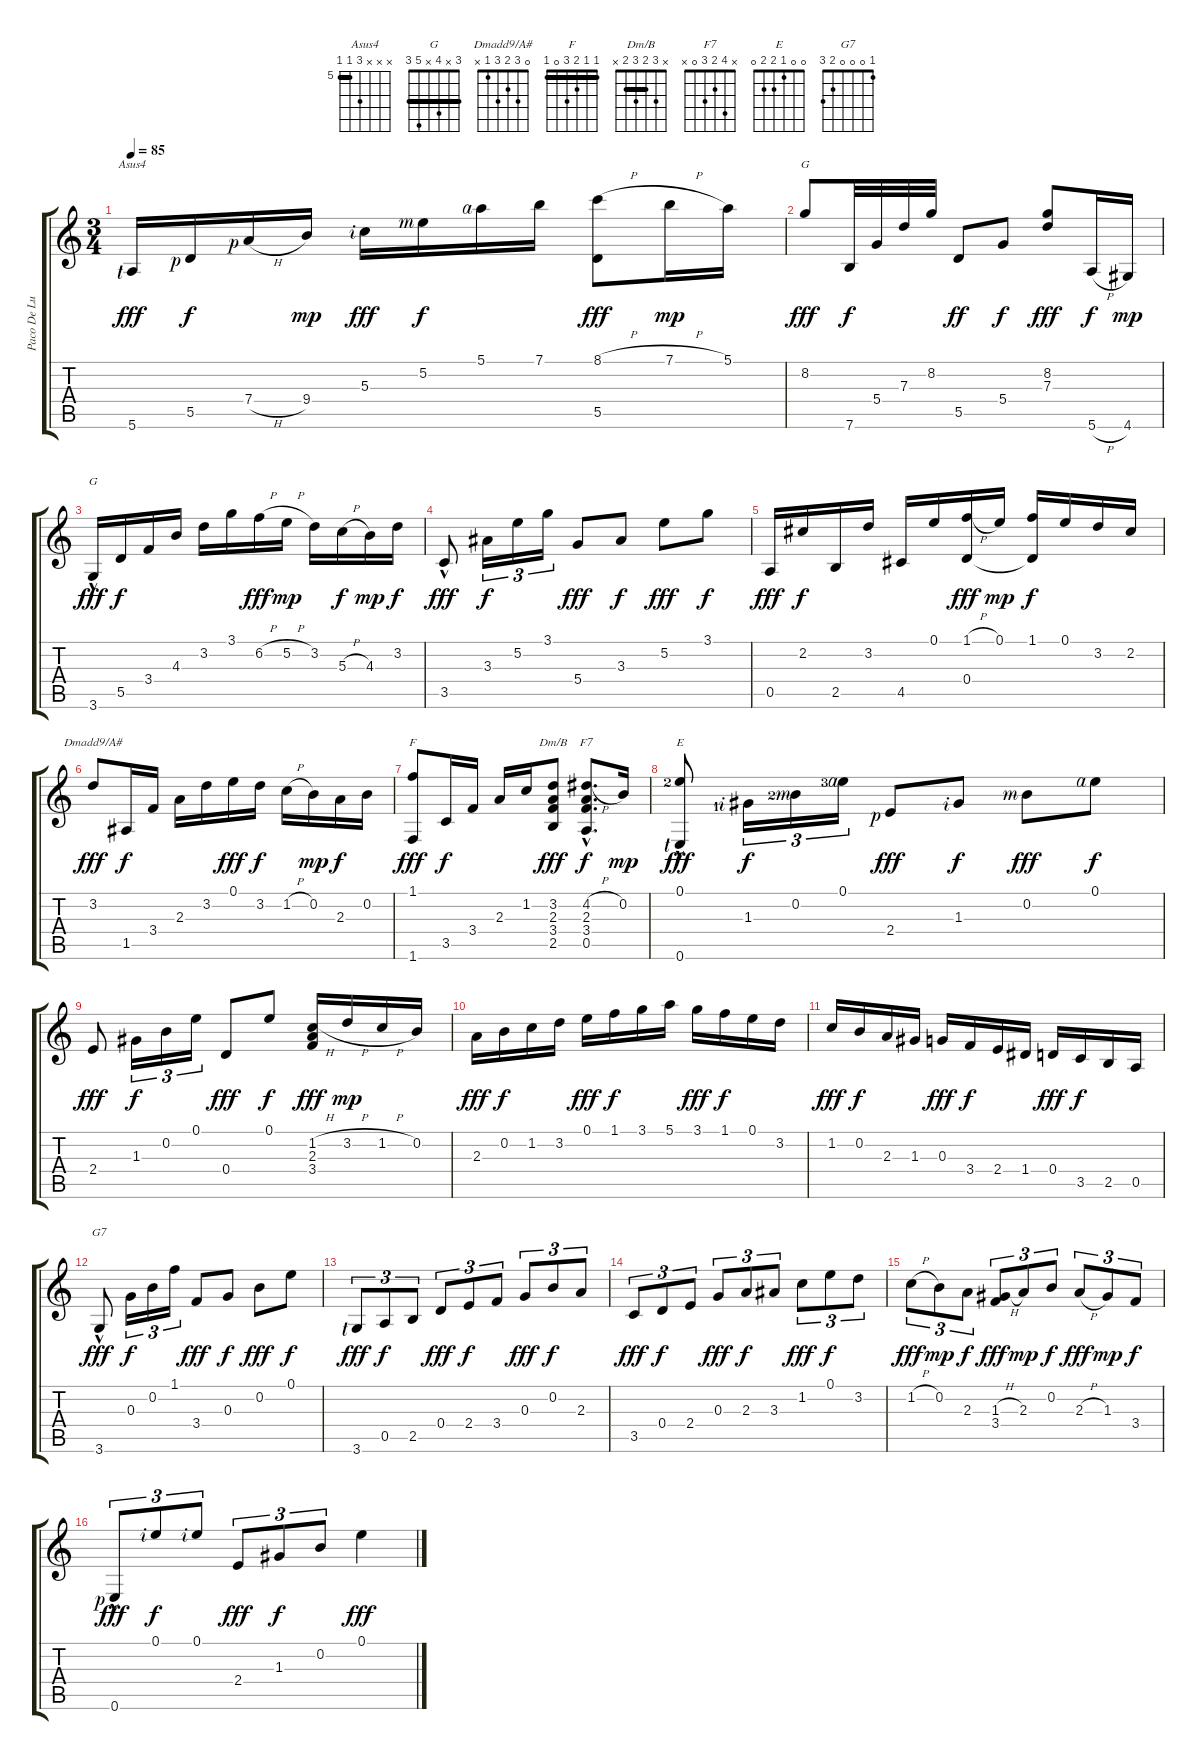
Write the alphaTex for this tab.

\track ("Paco De Lucia Flamenko Gitar" "Paco De Lu") {instrument acousticguitarnylon}
\staff {score tabs}
\tuning (E4 B3 G3 D3 A2 E2) {hide}
\chord ("Asus4" x x x 7 5 5) {firstfret 5 barre 5}
\chord ("G" x 8 7 5 5 7) {firstfret 5 barre 5}
\chord ("G" 3 x 4 x 5 3) {barre 3}
\chord ("Dmadd9/A#" 0 3 2 3 1 x)
\chord ("F" 1 1 2 3 0 1) {barre 1}
\chord ("Dm/B" x 3 2 3 2 x) {barre 2}
\chord ("F7" x 4 2 3 0 x)
\chord ("E" 0 0 1 2 2 0)
\chord ("G7" 1 0 0 0 2 3)
\ts (3 4)
\tempo 85
\clef g2
\ks c
5.6{lf 1}.16{ch "Asus4" dy fff instrument acousticguitarnylon} 5.5{rf 1}.16{dy f} 7.4{h rf 1}.16 9.4.16{dy mp} 5.3{rf 2}.16{dy fff} 5.2{rf 3}.16{dy f} 5.1{rf 4}.16 7.1.16 (8.1{h} 5.5).8{dy fff} 7.1{h}.16{dy mp} 5.1.16 |
8.2.8{ch "G" dy fff} 7.6.32{dy f} 5.4.32 7.3.32 8.2.32 5.5.8{dy ff} 5.4.8{dy f} (8.2 7.3).8{dy fff} 5.6{h}.16{dy f} 4.6.16{dy mp} |
3.6{hac}.16{ch "G" dy fff} 5.5.16{dy f} 3.4.16 4.3.16 3.2.16 3.1.16 6.2{h}.16{dy fff} 5.2{h}.16{dy mp} 3.2.16 5.3{h}.16{dy f} 4.3.16{dy mp} 3.2.16{dy f} |
3.5{hac}.8{dy fff} 3.3.16{tu (3 2) dy f} 5.2.16{tu (3 2)} 3.1.16{tu (3 2)} 5.4.8{dy fff} 3.3.8{dy f} 5.2.8{dy fff} 3.1.8{dy f} |
0.5.16{dy fff} 2.2.16{dy f} 2.5.16 3.2.16 4.5.16 0.1.16 (1.1{h} 0.4).16{dy fff} 0.1.16{dy mp} (1.1 0.4{t}).16{dy f} 0.1.16 3.2.16 2.2.16 |
3.2.8{ch "Dmadd9/A#" dy fff} 1.5.16{dy f} 3.4.16 2.3.16 3.2.16 0.1.16{dy fff} 3.2.16{dy f} 1.2{h}.16 0.2.16{dy mp} 2.3.16{dy f} 0.2.16 |
(1.1 1.6).8{ch "F" dy fff} 3.5.16{dy f} 3.4.16 2.3.16 1.2.16 (3.2 2.3 3.4 2.5).8{ch "Dm/B" dy fff} (4.2{h hac} 2.3{hac} 3.4{hac} 0.5{hac}).8{d ch "F7" dy f} 0.2.16{dy mp} |
(0.1{lf 3} 0.6{hac lf 1}).8{ch "E" dy fff} 1.3{lf 2 rf 2}.16{tu (3 2) dy f} 0.2{lf 3 rf 3}.16{tu (3 2)} 0.1{lf 4 rf 4}.16{tu (3 2)} 2.4{rf 1}.8{dy fff} 1.3{rf 2}.8{dy f} 0.2{rf 3}.8{dy fff} 0.1{rf 4}.8{dy f} |
2.4.8{dy fff} 1.3.16{tu (3 2) dy f} 0.2.16{tu (3 2)} 0.1.16{tu (3 2)} 0.4.8{dy fff} 0.1.8{dy f} (1.2{h} 2.3 3.4).16{dy fff} 3.2{h}.16{dy mp} 1.2{h}.16 0.2.16 |
2.3.16{dy fff} 0.2.16{dy f} 1.2.16 3.2.16 0.1.16{dy fff} 1.1.16{dy f} 3.1.16 5.1.16 3.1.16{dy fff} 1.1.16{dy f} 0.1.16 3.2.16 |
1.2.16{dy fff} 0.2.16{dy f} 2.3.16 1.3.16 0.3.16{dy fff} 3.4.16{dy f} 2.4.16 1.4.16 0.4.16{dy fff} 3.5.16{dy f} 2.5.16 0.5.16 |
3.6{hac}.8{ch "G7" dy fff} 0.3.16{tu (3 2) dy f} 0.2.16{tu (3 2)} 1.1.16{tu (3 2)} 3.4.8{dy fff} 0.3.8{dy f} 0.2.8{dy fff} 0.1.8{dy f} |
3.6{lf 1}.8{tu (3 2) dy fff} 0.5.8{tu (3 2) dy f} 2.5.8{tu (3 2)} 0.4.8{tu (3 2) dy fff} 2.4.8{tu (3 2) dy f} 3.4.8{tu (3 2)} 0.3.8{tu (3 2) dy fff} 0.2.8{tu (3 2) dy f} 2.3.8{tu (3 2)} |
3.5.8{tu (3 2) dy fff} 0.4.8{tu (3 2) dy f} 2.4.8{tu (3 2)} 0.3.8{tu (3 2) dy fff} 2.3.8{tu (3 2) dy f} 3.3.8{tu (3 2)} 1.2.8{tu (3 2) dy fff} 0.1.8{tu (3 2) dy f} 3.2.8{tu (3 2)} |
1.2{h}.8{tu (3 2) dy fff} 0.2.8{tu (3 2) dy mp} 2.3.8{tu (3 2) dy f} (1.3{h} 3.4).8{tu (3 2) dy fff} 2.3.8{tu (3 2) dy mp} 0.2.8{tu (3 2) dy f} 2.3{h}.8{tu (3 2) dy fff} 1.3.8{tu (3 2) dy mp} 3.4.8{tu (3 2) dy f} |
0.6{hac rf 1}.8{tu (3 2) dy fff} 0.1{rf 2}.8{tu (3 2) dy f} 0.1{rf 2}.8{tu (3 2)} 2.4.8{tu (3 2) dy fff} 1.3.8{tu (3 2) dy f} 0.2.8{tu (3 2)} 0.1.4{dy fff}
